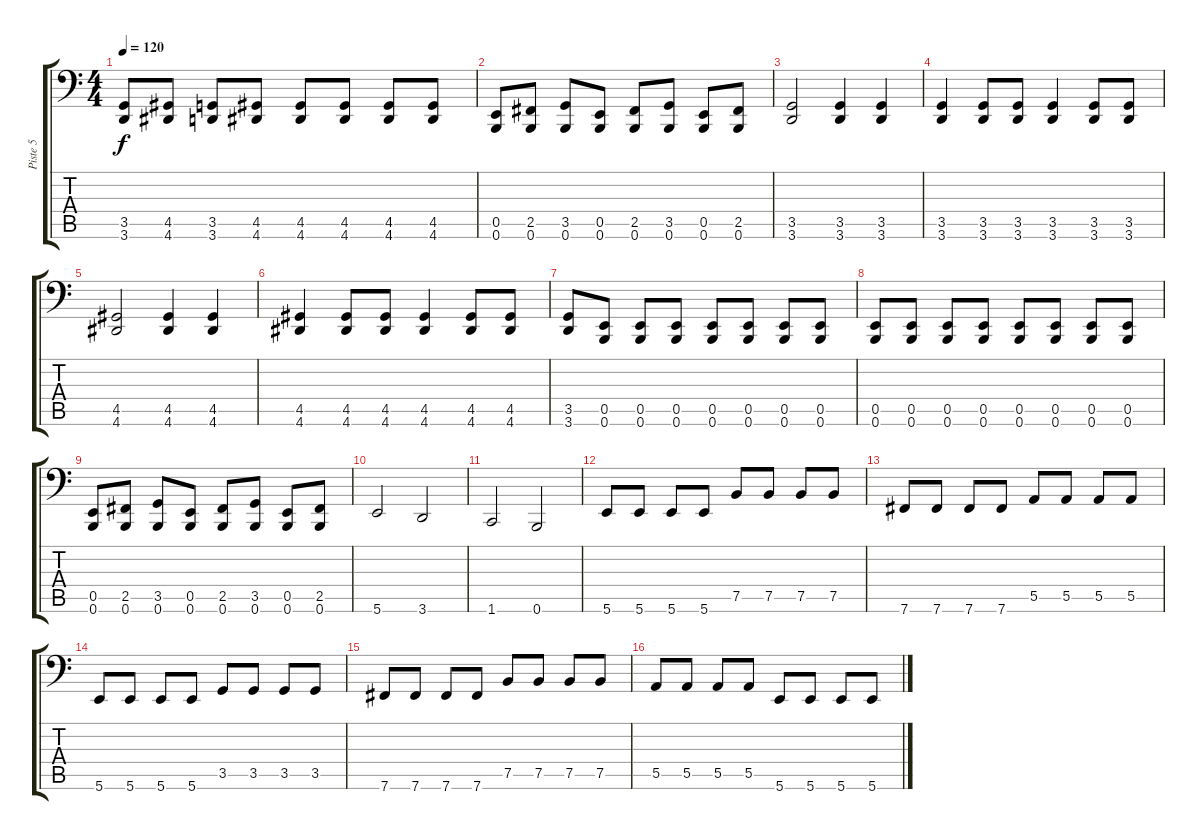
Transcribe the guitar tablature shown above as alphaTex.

\track ("Piste 5" "Piste 5") {instrument electricbasspick}
\staff {score tabs}
\tuning (C3 G2 D2 A1 E1 B0) {hide}
\ts (4 4)
\tempo 120
\clef f4
\ks c
(3.5 3.6).8{dy f} (4.5 4.6).8 (3.5 3.6).8 (4.5 4.6).8 (4.5 4.6).8 (4.5 4.6).8 (4.5 4.6).8 (4.5 4.6).8 |
(0.5 0.6).8 (2.5 0.6).8 (3.5 0.6).8 (0.5 0.6).8 (2.5 0.6).8 (3.5 0.6).8 (0.5 0.6).8 (2.5 0.6).8 |
(3.5 3.6).2 (3.5 3.6).4 (3.5 3.6).4 |
(3.5 3.6).4 (3.5 3.6).8 (3.5 3.6).8 (3.5 3.6).4 (3.5 3.6).8 (3.5 3.6).8 |
(4.5 4.6).2 (4.5 4.6).4 (4.5 4.6).4 |
(4.5 4.6).4 (4.5 4.6).8 (4.5 4.6).8 (4.5 4.6).4 (4.5 4.6).8 (4.5 4.6).8 |
(3.5 3.6).8 (0.5 0.6).8 (0.5 0.6).8 (0.5 0.6).8 (0.5 0.6).8 (0.5 0.6).8 (0.5 0.6).8 (0.5 0.6).8 |
(0.5 0.6).8 (0.5 0.6).8 (0.5 0.6).8 (0.5 0.6).8 (0.5 0.6).8 (0.5 0.6).8 (0.5 0.6).8 (0.5 0.6).8 |
(0.5 0.6).8 (2.5 0.6).8 (3.5 0.6).8 (0.5 0.6).8 (2.5 0.6).8 (3.5 0.6).8 (0.5 0.6).8 (2.5 0.6).8 |
5.6.2 3.6.2 |
1.6.2 0.6.2 |
5.6.8 5.6.8 5.6.8 5.6.8 7.5.8 7.5.8 7.5.8 7.5.8 |
7.6.8 7.6.8 7.6.8 7.6.8 5.5.8 5.5.8 5.5.8 5.5.8 |
5.6.8 5.6.8 5.6.8 5.6.8 3.5.8 3.5.8 3.5.8 3.5.8 |
7.6.8 7.6.8 7.6.8 7.6.8 7.5.8 7.5.8 7.5.8 7.5.8 |
5.5.8 5.5.8 5.5.8 5.5.8 5.6.8 5.6.8 5.6.8 5.6.8
